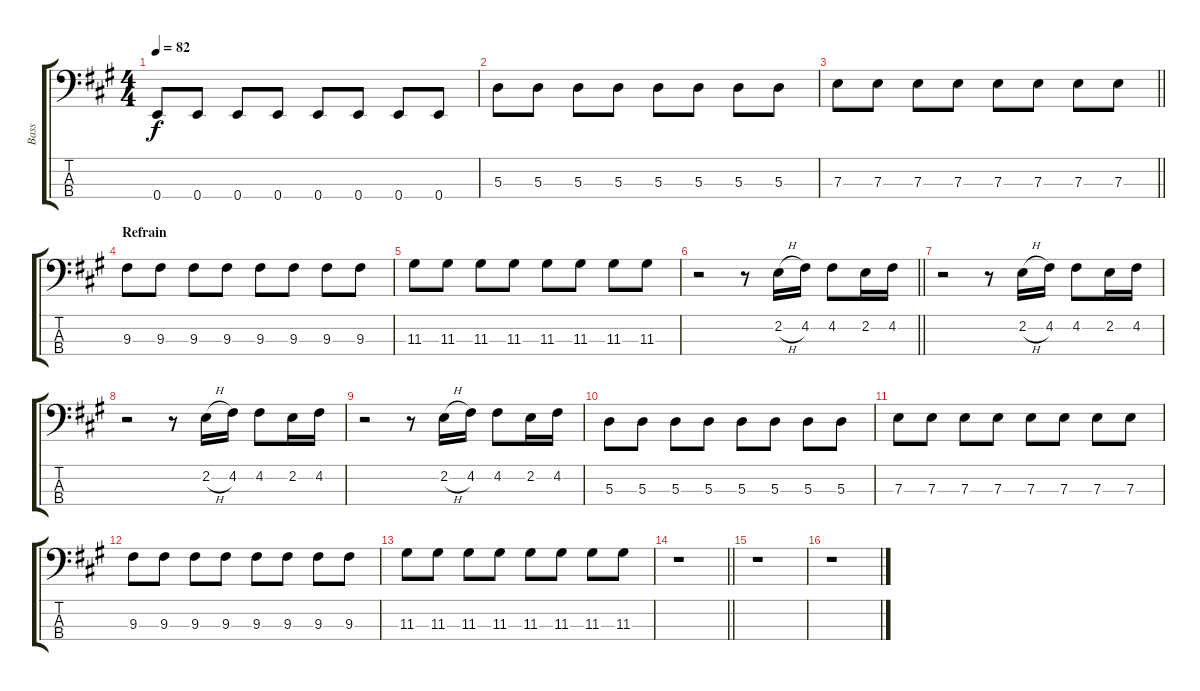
\track ("Bass" "Bass") {instrument electricbassfinger}
\staff {score tabs}
\tuning (G2 D2 A1 E1) {hide}
\ts (4 4)
\tempo 82
\clef f4
\ks a
0.4.8{dy f} 0.4.8 0.4.8 0.4.8 0.4.8 0.4.8 0.4.8 0.4.8 |
5.3.8 5.3.8 5.3.8 5.3.8 5.3.8 5.3.8 5.3.8 5.3.8 |
\barLineRight lightlight
7.3.8 7.3.8 7.3.8 7.3.8 7.3.8 7.3.8 7.3.8 7.3.8 |
\section ("" "Refrain")
9.3.8 9.3.8 9.3.8 9.3.8 9.3.8 9.3.8 9.3.8 9.3.8 |
11.3.8 11.3.8 11.3.8 11.3.8 11.3.8 11.3.8 11.3.8 11.3.8 |
\barLineRight lightlight
r.2 r.8 2.2{h}.16 4.2.16 4.2.8 2.2.16 4.2.16 |
r.2 r.8 2.2{h}.16 4.2.16 4.2.8 2.2.16 4.2.16 |
r.2 r.8 2.2{h}.16 4.2.16 4.2.8 2.2.16 4.2.16 |
r.2 r.8 2.2{h}.16 4.2.16 4.2.8 2.2.16 4.2.16 |
5.3.8 5.3.8 5.3.8 5.3.8 5.3.8 5.3.8 5.3.8 5.3.8 |
7.3.8 7.3.8 7.3.8 7.3.8 7.3.8 7.3.8 7.3.8 7.3.8 |
9.3.8 9.3.8 9.3.8 9.3.8 9.3.8 9.3.8 9.3.8 9.3.8 |
11.3.8 11.3.8 11.3.8 11.3.8 11.3.8 11.3.8 11.3.8 11.3.8 |
\barLineRight lightlight
r.1 |
r.1 |
r.1
